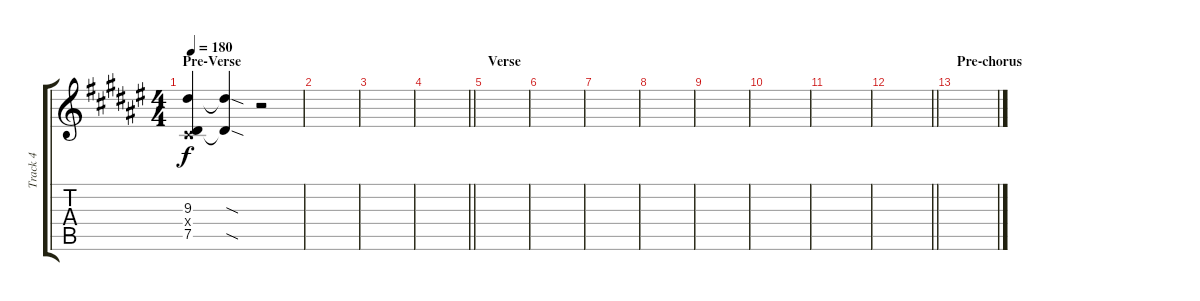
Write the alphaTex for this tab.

\track ("Track 4" "Track 4") {instrument distortionguitar}
\staff {score tabs}
\tuning (Eb4 Bb3 Gb3 Db3 Ab2 Eb2) {hide}
\ts (4 4)
\section ("" "Pre-Verse")
\tempo 180
\clef g2
\ks f#
(9.3 0.4{x} 7.5).4{dy f} (9.3{sod t} 7.5{sod t}).4 r.2 |
|
|
\barLineRight lightlight
|
\section ("" "Verse")
|
|
|
|
|
|
|
\barLineRight lightlight
|
\section ("" "Pre-chorus")
